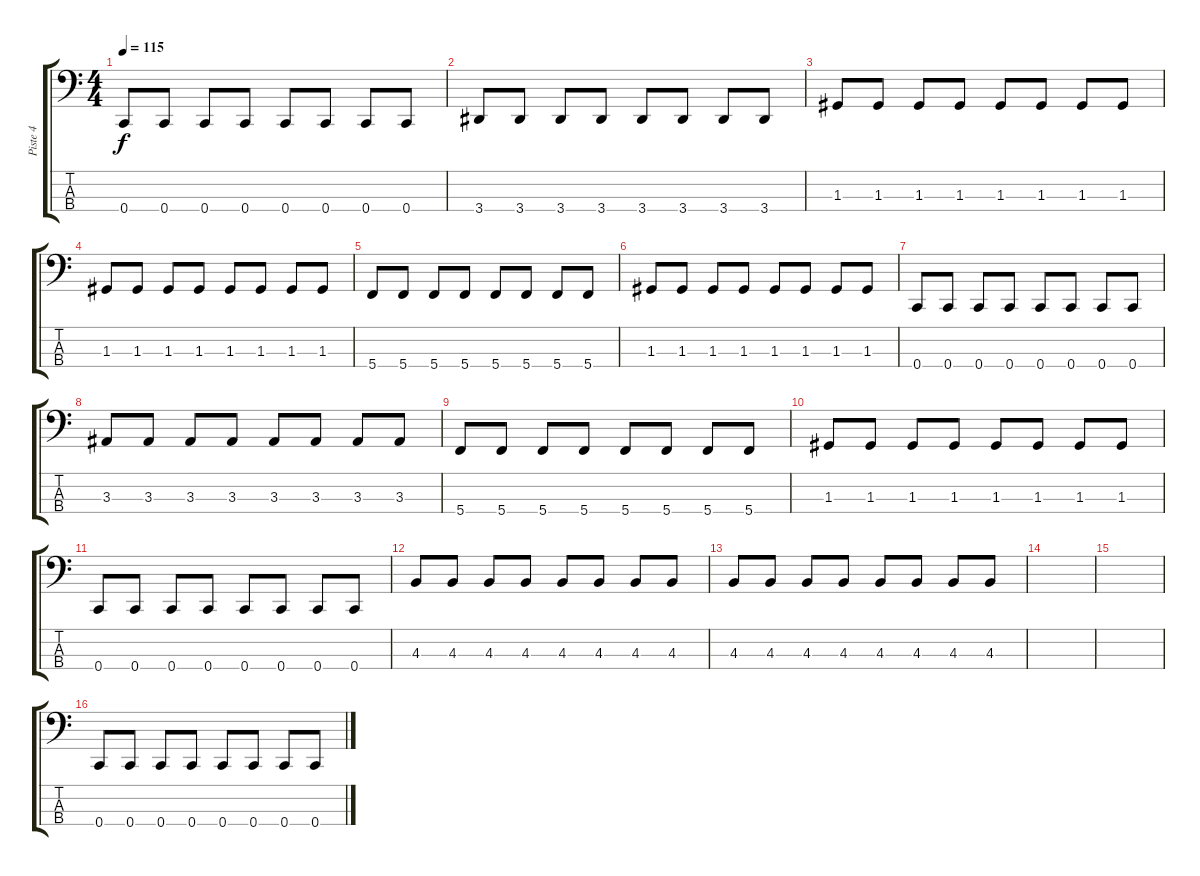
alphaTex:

\track ("Piste 4" "Piste 4") {instrument electricbassfinger}
\staff {score tabs}
\tuning (F2 C2 G1 C1) {hide}
\ts (4 4)
\tempo 115
\clef f4
\ks c
0.4.8{dy f} 0.4.8 0.4.8 0.4.8 0.4.8 0.4.8 0.4.8 0.4.8 |
3.4.8 3.4.8 3.4.8 3.4.8 3.4.8 3.4.8 3.4.8 3.4.8 |
1.3.8 1.3.8 1.3.8 1.3.8 1.3.8 1.3.8 1.3.8 1.3.8 |
1.3.8 1.3.8 1.3.8 1.3.8 1.3.8 1.3.8 1.3.8 1.3.8 |
5.4.8 5.4.8 5.4.8 5.4.8 5.4.8 5.4.8 5.4.8 5.4.8 |
1.3.8 1.3.8 1.3.8 1.3.8 1.3.8 1.3.8 1.3.8 1.3.8 |
0.4.8 0.4.8 0.4.8 0.4.8 0.4.8 0.4.8 0.4.8 0.4.8 |
3.3.8 3.3.8 3.3.8 3.3.8 3.3.8 3.3.8 3.3.8 3.3.8 |
5.4.8 5.4.8 5.4.8 5.4.8 5.4.8 5.4.8 5.4.8 5.4.8 |
1.3.8 1.3.8 1.3.8 1.3.8 1.3.8 1.3.8 1.3.8 1.3.8 |
0.4.8 0.4.8 0.4.8 0.4.8 0.4.8 0.4.8 0.4.8 0.4.8 |
4.3.8 4.3.8 4.3.8 4.3.8 4.3.8 4.3.8 4.3.8 4.3.8 |
4.3.8 4.3.8 4.3.8 4.3.8 4.3.8 4.3.8 4.3.8 4.3.8 |
|
|
0.4.8 0.4.8 0.4.8 0.4.8 0.4.8 0.4.8 0.4.8 0.4.8
